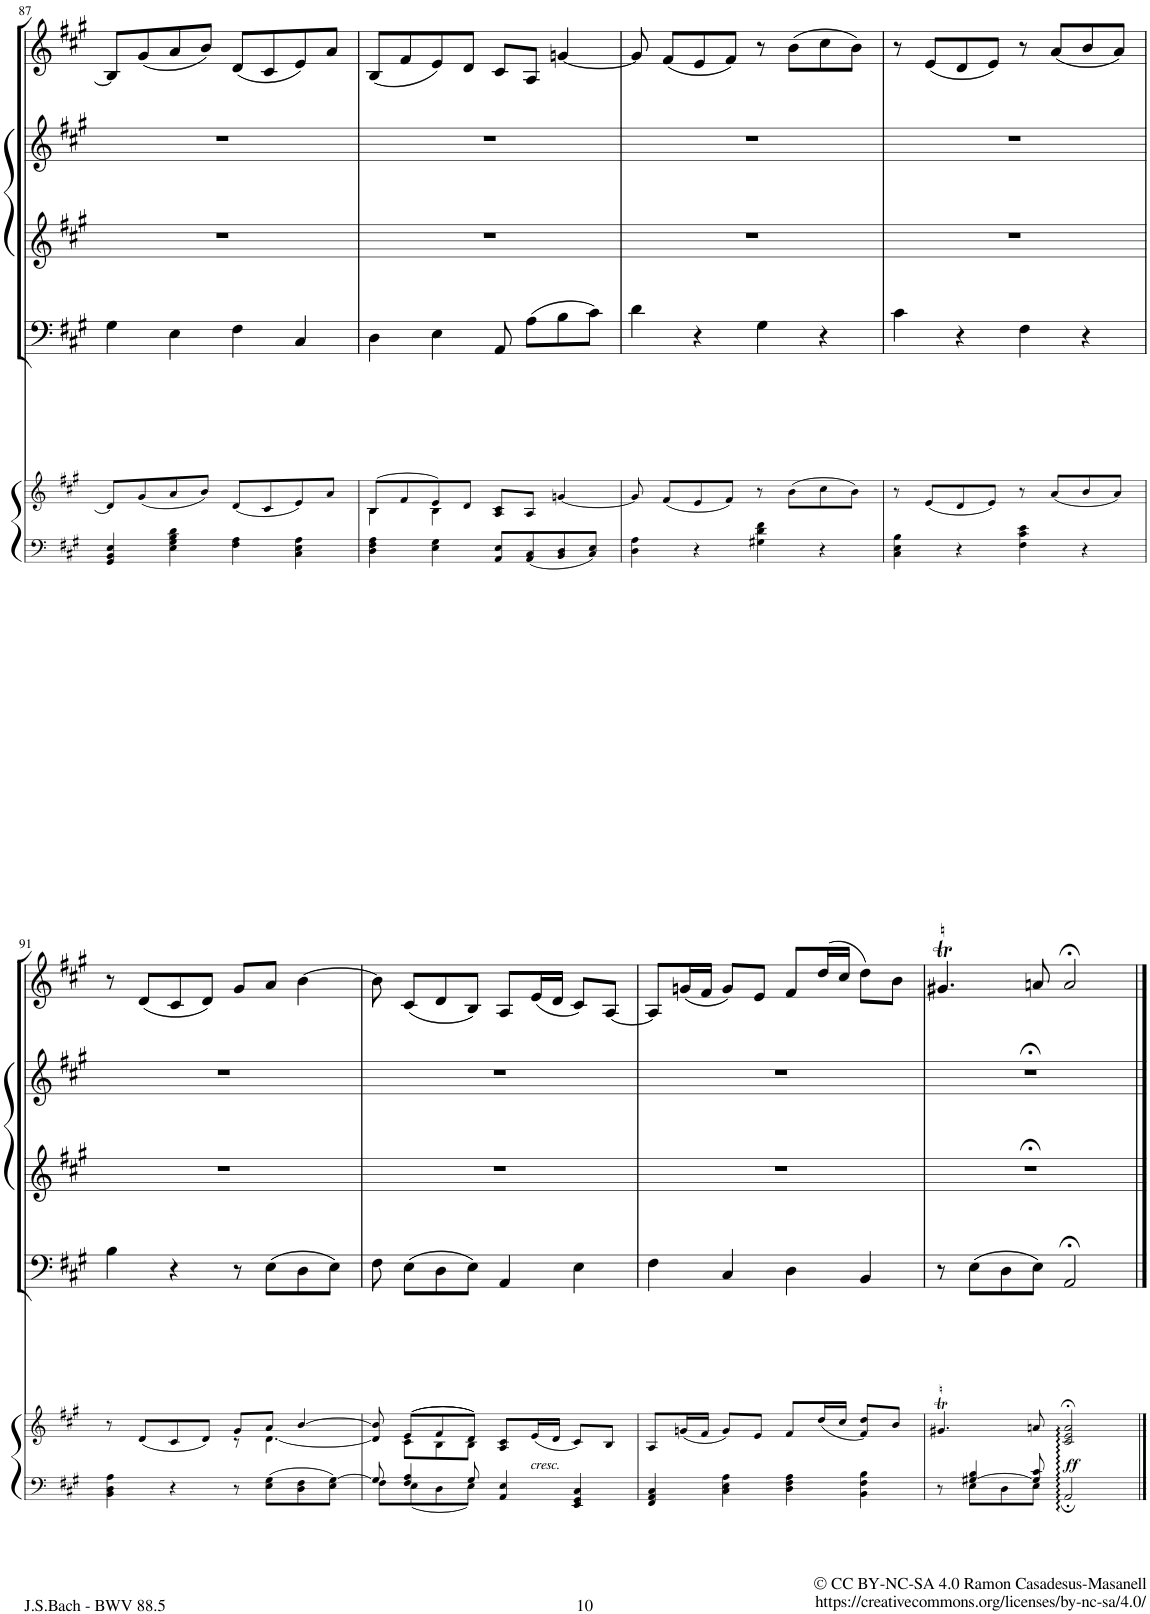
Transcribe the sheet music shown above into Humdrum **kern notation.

**kern	**kern	**dynam	**kern	**kern	**kern	**kern
*part5	*part5	*part5	*part4	*part3	*part2	*part1
*staff6	*staff5	*staff5/6	*staff4	*staff3	*staff2	*staff1
*I"Piano reduction	*	*	*I"Continuo	*I"Alto	*I"Soprano	*I"Oboe d'amore I.II. Violinio I.II.
*I'Pno	*	*	*	*	*	*
!!LO:PB:g=z
*clefF4	*clefG2	*	*clefF4	*clefG2	*clefG2	*clefG2
*k[f#c#g#]	*k[f#c#g#]	*	*k[f#c#g#]	*k[f#c#g#]	*k[f#c#g#]	*k[f#c#g#]
*M4/4	*M4/4	*	*M4/4	*M4/4	*M4/4	*M4/4
*met(c)	*met(c)	*	*met(c)	*met(c)	*met(c)	*met(c)
=87	=87	=87	=87	=87	=87	=87
4GG#/ 4BB/ 4E/	8d/L]	.	4G#\	1r	1r	8B/L]
.	(8g#/	.	.	.	.	(8g#/
4E\ 4G#\ 4B\ 4d\	8a/	.	4E\	.	.	8a/
.	8b/J)	.	.	.	.	8b/J)
4F#\ 4A\	(8d/L	.	4F#\	.	.	(8d/L
.	8c#/	.	.	.	.	8c#/
4C#\ 4E\ 4A\	8e/)	.	4C#/	.	.	8e/)
.	8a/J	.	.	.	.	8a/J
=88	=88	=88	=88	=88	=88	=88
*	*^	*	*	*	*	*
4D\ 4F#\ 4A\	(8B/L	4B\	.	4D\	1r	1r	(8B/L
.	8f#/	.	.	.	.	.	8f#/
4E\ 4G#\	8e/)	4B\	.	4E\	.	.	8e/)
.	8d/J	.	.	.	.	.	8d/J
8AA/ 8E/L	8A/ 8c#/L	4ryy	.	8AA/	.	.	8c#/L
8AA/ 8C#/	8A/J	.	.	(8A\L	.	.	8A/J
8BB/ 8D/	[<4gn/	4ryy	.	8B\	.	.	[4gn/
8C#/ 8E/J	.	.	.	8c#\J)	.	.	.
*	*v	*v	*	*	*	*	*
=89	=89	=89	=89	=89	=89	=89
4D\ 4A\	8g/]	.	4d\	1r	1r	8g/]
.	(8f#/L	.	.	.	.	(8f#/L
4r	8e/	.	4r	.	.	8e/
.	8f#/J)	.	.	.	.	8f#/J)
4G#X\ 4d\ 4f#\	8r	.	4G#\	.	.	8r
.	(8b\L	.	.	.	.	(8b\L
4r	8cc#\	.	4r	.	.	8cc#\
.	8b\J)	.	.	.	.	8b\J)
=90	=90	=90	=90	=90	=90	=90
4C#\ 4E\ 4B\	8r	.	4c#\	1r	1r	8r
.	(8e/L	.	.	.	.	(8e/L
4r	8d/	.	4r	.	.	8d/
.	8e/J)	.	.	.	.	8e/J)
4F#\ 4c#\ 4e\	8r	.	4F#\	.	.	8r
.	(8a/L	.	.	.	.	(8a/L
4r	8b/	.	4r	.	.	8b/
.	8a/J)	.	.	.	.	8a/J)
!!LO:LB:g=z
=91	=91	=91	=91	=91	=91	=91
*	*^	*	*	*	*	*
4BB\ 4D\ 4A\	8r	8ryy	.	4B\	1r	1r	8r
.	(<8d/L	8ryy	.	.	.	.	(8d/L
4r	8c#/	4ryy	.	4r	.	.	8c#/
.	8d/J)	.	.	.	.	.	8d/J)
8r	8g#/L	8r	.	8r	.	.	8g#/L
8E\ 8G#\L	8a/J	[4.d\	.	(8E\L	.	.	8a/J
8D\ 8F#\	[4b/	.	.	8D\	.	.	[4b\
8E\ [>8G#\J	.	.	.	8E\J)	.	.	.
=92	=92	=92	=92	=92	=92	=92	=92
*^	*	*	*	*	*	*	*
8G#/]	8F#\L	8d/] 8b/]	8ryy	.	8F#\	1r	1r	8b\]
4F#/ 4A/	8E\	((8e/L	8c#\L	.	(8E\L	.	.	(8c#/L
.	8D\	8f#/	8B\	.	8D\	.	.	8d/
8G#/	8E\J	8d/J))	8B\J	.	8E\J)	.	.	8B/J)
4AA/ 4E/	2ryy	8A/ 8c#/L	2ryy	.	4AA/	.	.	8A/L
!	!	!LO:TX:b:i:t=cresc.	!	!	!	!	!	!
.	.	(<16e/L	.	.	.	.	.	(16e/L
.	.	16d/JJ	.	.	.	.	.	16d/JJ
4EE/ 4GG#/ 4C#/	.	8c#/L)	.	.	4E\	.	.	8c#/L)
.	.	8B/J	.	.	.	.	.	[8A/J
*v	*v	*	*	*	*	*	*	*
*	*v	*v	*	*	*	*	*
=93	=93	=93	=93	=93	=93	=93
4FF#/ 4AA/ 4C#/	8A/L	.	4F#\	1r	1r	8A/L]
.	(16gn/L	.	.	.	.	(16gn/L
.	16f#/JJ	.	.	.	.	16f#/JJ
4C#\ 4E\ 4A\	8g/L)	.	4C#/	.	.	8g/L)
.	8e/J	.	.	.	.	8e/J
4D\ 4F#\ 4A\	8f#/L	.	4D\	.	.	8f#/L
.	(16dd/L	.	.	.	.	(16dd/L
.	16cc#/JJ	.	.	.	.	16cc#/JJ
4BB\ 4F#\ 4B\	8f#/ 8dd/L)	.	4BB/	.	.	8dd\L)
.	8b/J	.	.	.	.	8b\J
=94	=94	=94	=94	=94	=94	=94
*^	*	*	*	*	*	*
8r	8ryy	4.g#Xt/	.	8r	1r;<	1r;<	4.g#Xt/
[4G#X/ 4B/	8E\L	.	.	(8E\L	.	.	.
.	8D\	.	.	8D\	.	.	.
8G#/] 8c#/	8E\J	8an/	.	8E\J)	.	.	8an/
!	!	!	!LO:DY:b	!	!	!	!
2AA;/	2ryy	2c#/:;< 2e/:;< 2a/:;<	ff	2AA;</	.	.	2a;</
*v	*v	*	*	*	*	*	*
==	==	==	==	==	==	==
*-	*-	*-	*-	*-	*-	*-
